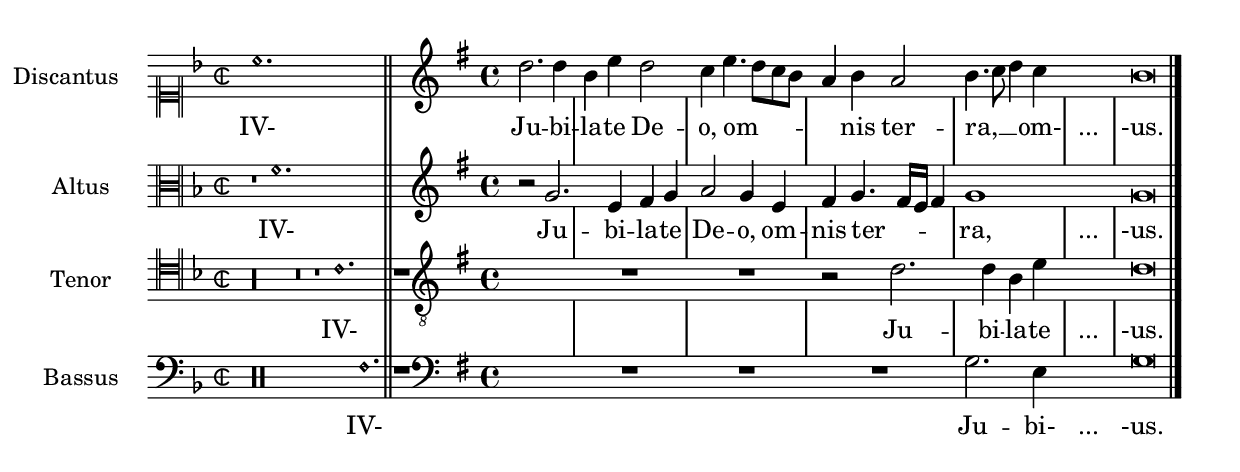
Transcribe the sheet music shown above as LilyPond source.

%% Do not edit this file; it is auto-generated from LSR http://lsr.dsi.unimi.it
%% This file is in the public domain.
\version "2.13.0"

\header {
  lsrtags = "ancient-notation, template"

  texidoces = "
Al transcribir música mensural, es útil un «incipit» al compienzo
de la pieza para indicar la tonalidad y el tempo
originales. Aunque los músicos actuales están acostumbrados a las
barras de compás para reconocer con más facilidad los patrones
rítmicos, durante el período de la música mensural aún no se
habíen inventado las líneas divisorias; de hecho, la medida solía
cambiar a cada pocas notas. Como compromiso, a menudo las líneas
divisorias se imprimen entre los pentagramas en vez de hacerlo
encima de ellos.

"
  doctitlees = "Plantilla de notación de música antigua (transcripción moderna de música mensural)"
  
  texidocde = "
Bei der Transkription von Mensuralmusik ist es oft erwünscht, ein 
Incipit an den Anfang des Stückes zu stellen, damit klar ist, wie 
Tempo und Schlüssel in der Originalnotation gesetzt waren. Während 
heutzutage Musiker an Taktlinien gewöhnt sind, um Rhythmen schneller 
zu erkennen, wurden diese in der Mensuralmusik nicht verwendet. 
Tatsächlich ändern sich die Rhythmen auch oft alle paar Noten. Als 
ein Kompromiss werden die Notenlinien nicht auf dem System, sondern 
zwischen den Systemen geschrieben.
"

  texidocfr = "
Lorsque l'on transcrit de la musique mensurale, il est d'usage 
d'indiquer en début de partition,  par un « incipit », les tonalité 
et tempo originaux.  De nos jours, les musiciens ont l'habitude de 
voir des barres de mesure qui les aide à appréhender la structure 
rythmique.  Ces barres n'existaient pas du temps où ces œuvres ont 
été écrites ; en fait, la métrique évoluait au fil de la pièce.  Un 
compromis consiste à imprimer des barres de mesure entre les portées 
plutôt que sur la portée elle-même.

"
  doctitle = "Exemples de notation ancienne -- transcription moderne de musique mensurale"

  texidoc = "
When transcribing mensural music, an incipit at the beginning of the
piece is useful to indicate the original key and tempo. While today
musicians are used to bar lines in order to faster recognize rhythmic
patterns, bar lines were not yet invented during the period of mensural
music; in fact, the meter often changed after every few notes. As a
compromise, bar lines are often printed between the staves rather than
on the staves. 

"
  doctitle = "Ancient notation template -- modern transcription of mensural music"
} % begin verbatim

global = {
  \set Score.skipBars = ##t

  % incipit
  \once \override Score.SystemStartBracket #'transparent = ##t
  \override Score.SpacingSpanner #'spacing-increment = #1.0 % tight spacing
  \key f \major
  \time 2/2
  \once \override Staff.TimeSignature #'style = #'neomensural
  \override Voice.NoteHead #'style = #'neomensural
  \override Voice.Rest #'style = #'neomensural
  \set Staff.printKeyCancellation = ##f
  \cadenzaOn % turn off bar lines
  \skip 1*10
  \once \override Staff.BarLine #'transparent = ##f
  \bar "||"
  \skip 1*1 % need this extra \skip such that clef change comes
            % after bar line
  \bar ""

  % main
  \revert Score.SpacingSpanner #'spacing-increment % CHECK: no effect?
  \cadenzaOff % turn bar lines on again
  \once \override Staff.Clef #'full-size-change = ##t
  \set Staff.forceClef = ##t
  \key g \major
  \time 4/4
  \override Voice.NoteHead #'style = #'default
  \override Voice.Rest #'style = #'default

  % FIXME: setting printKeyCancellation back to #t must not
  % occur in the first bar after the incipit.  Dto. for forceClef.
  % Therefore, we need an extra \skip.
  \skip 1*1
  \set Staff.printKeyCancellation = ##t
  \set Staff.forceClef = ##f

  \skip 1*7 % the actual music

  % let finis bar go through all staves
  \override Staff.BarLine #'transparent = ##f

  % finis bar
  \bar "|."
}

discantusNotes = {
  \transpose c' c'' {
    \set Staff.instrumentName = #"Discantus  "

    % incipit
    \clef "neomensural-c1"
    c'1. s2   % two bars
    \skip 1*8 % eight bars
    \skip 1*1 % one bar

    % main
    \clef "treble"
    d'2. d'4 |
    b e' d'2 |
    c'4 e'4.( d'8 c' b |
    a4) b a2 |
    b4.( c'8 d'4) c'4 |
    \once \override NoteHead #'transparent = ##t c'1 |
    b\breve |
  }
}

discantusLyrics = \lyricmode {
  % incipit
  IV-

  % main
  Ju -- bi -- |
  la -- te De -- |
  o, om --
  nis ter -- |
  ra, __ om- |
  "..." |
  -us. |
}

altusNotes = {
  \transpose c' c'' {
    \set Staff.instrumentName = #"Altus  "

    % incipit
    \clef "neomensural-c3"
    r1        % one bar
    f1. s2    % two bars
    \skip 1*7 % seven bars
    \skip 1*1 % one bar

    % main
    \clef "treble"
    r2 g2. e4 fis g | % two bars
    a2 g4 e |
    fis g4.( fis16 e fis4) |
    g1 |
    \once \override NoteHead #'transparent = ##t g1 |
    g\breve |
  }
}

altusLyrics = \lyricmode {
  % incipit
  IV-

  % main
  Ju -- bi -- la -- te | % two bars
  De -- o, om -- |
  nis ter -- ra, |
  "..." |
  -us. |
}

tenorNotes = {
  \transpose c' c' {
    \set Staff.instrumentName = #"Tenor  "

    % incipit
    \clef "neomensural-c4"
    r\longa   % four bars
    r\breve   % two bars
    r1        % one bar
    c'1. s2   % two bars
    \skip 1*1 % one bar
    \skip 1*1 % one bar

    % main
    \clef "treble_8"
    R1 |
    R1 |
    R1 |
    r2 d'2. d'4 b e' | % two bars
    \once \override NoteHead #'transparent = ##t e'1 |
    d'\breve |
  }
}

tenorLyrics = \lyricmode {
  % incipit
  IV-

  % main
  Ju -- bi -- la -- te | % two bars
  "..." |
  -us. |
}

bassusNotes = {
  \transpose c' c' {
    \set Staff.instrumentName = #"Bassus  "

    % incipit
    \clef "bass"
    r\maxima  % eight bars
    f1. s2    % two bars
    \skip 1*1 % one bar

    % main
    \clef "bass"
    R1 |
    R1 |
    R1 |
    R1 |
    g2. e4 |
    \once \override NoteHead #'transparent = ##t e1 |
    g\breve |
  }
}

bassusLyrics = \lyricmode {
  % incipit
  IV-

  % main
  Ju -- bi- |
  "..." |
  -us. |
}

\score {
  \new StaffGroup = choirStaff <<
    \new Voice =
      "discantusNotes" << \global \discantusNotes >>
    \new Lyrics =
      "discantusLyrics" \lyricsto discantusNotes { \discantusLyrics }
    \new Voice =
      "altusNotes" << \global \altusNotes >>
    \new Lyrics =
      "altusLyrics" \lyricsto altusNotes { \altusLyrics }
    \new Voice =
      "tenorNotes" << \global \tenorNotes >>
    \new Lyrics =
      "tenorLyrics" \lyricsto tenorNotes { \tenorLyrics }
    \new Voice =
      "bassusNotes" << \global \bassusNotes >>
    \new Lyrics =
      "bassusLyrics" \lyricsto bassusNotes { \bassusLyrics }
  >>
  \layout {
    \context {
      \Score

      % no bars in staves
      \override BarLine #'transparent = ##t

      % incipit should not start with a start delimiter
      \remove "System_start_delimiter_engraver"
    }
    \context {
      \Voice

      % no slurs
      \override Slur #'transparent = ##t

      % Comment in the below "\remove" command to allow line
      % breaking also at those barlines where a note overlaps
      % into the next bar.  The command is commented out in this
      % short example score, but especially for large scores, you
      % will typically yield better line breaking and thus improve
      % overall spacing if you comment in the following command.
      %\remove "Forbid_line_break_engraver"
    }
  }
}



